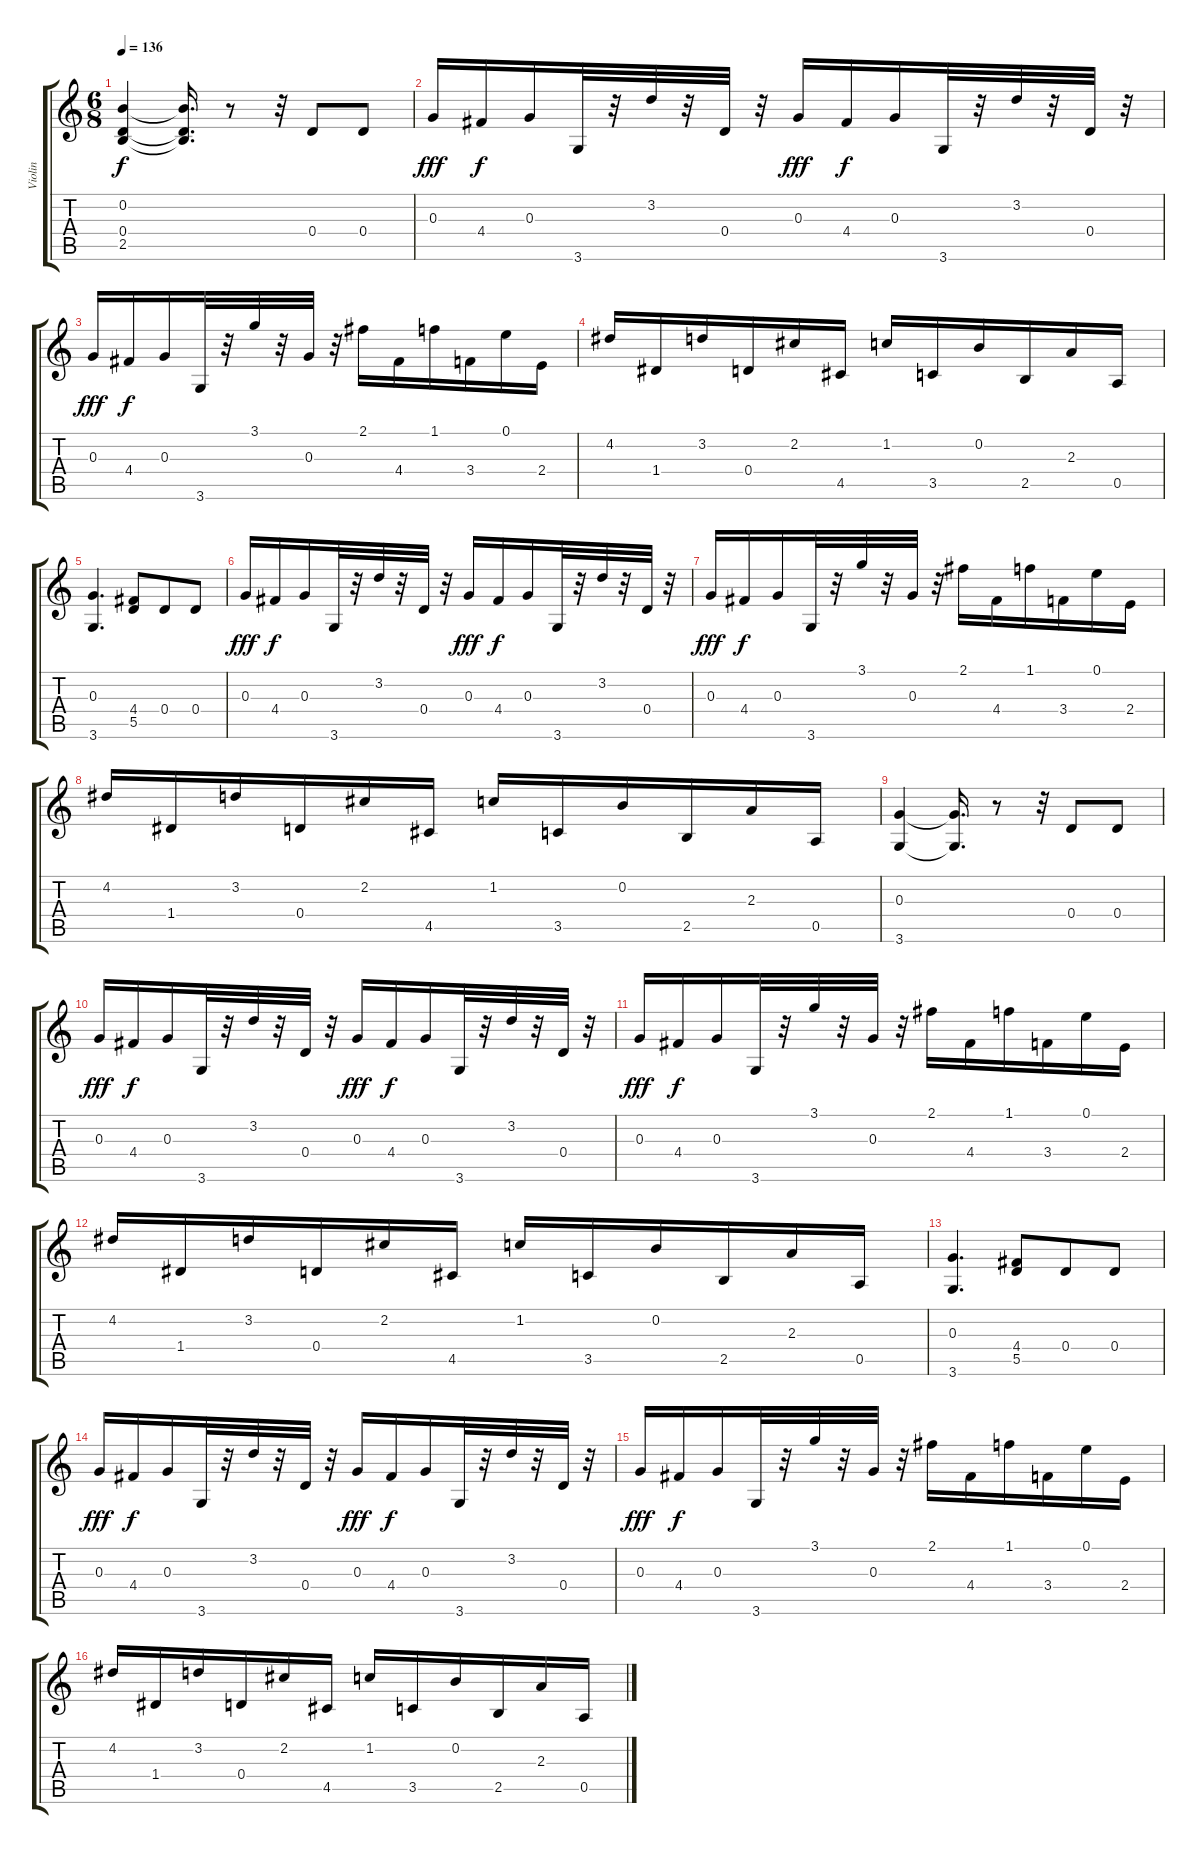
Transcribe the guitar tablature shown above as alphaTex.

\track ("Violin" "Violin") {instrument acousticguitarnylon}
\staff {score tabs}
\tuning (E4 B3 G3 D3 A2 E2) {hide}
\ts (6 8)
\tempo 136
\clef g2
\ks c
(0.2 0.4 2.5).4{dy f} (0.2{t} 0.4{t} 2.5{t}).16{d} r.8 r.32 0.4.8 0.4.8 |
0.3.16{dy fff} 4.4.16{dy f} 0.3.16 3.6.32 r.32 3.2.32 r.32 0.4.32 r.32 0.3.16{dy fff} 4.4.16{dy f} 0.3.16 3.6.32 r.32 3.2.32 r.32 0.4.32 r.32 |
0.3.16{dy fff} 4.4.16{dy f} 0.3.16 3.6.32 r.32 3.1.32 r.32 0.3.32 r.32 2.1.16 4.4.16 1.1.16 3.4.16 0.1.16 2.4.16 |
4.2.16 1.4.16 3.2.16 0.4.16 2.2.16 4.5.16 1.2.16 3.5.16 0.2.16 2.5.16 2.3.16 0.5.16 |
(0.3 3.6).4{d} (4.4 5.5).8 0.4.8 0.4.8 |
0.3.16{dy fff} 4.4.16{dy f} 0.3.16 3.6.32 r.32 3.2.32 r.32 0.4.32 r.32 0.3.16{dy fff} 4.4.16{dy f} 0.3.16 3.6.32 r.32 3.2.32 r.32 0.4.32 r.32 |
0.3.16{dy fff} 4.4.16{dy f} 0.3.16 3.6.32 r.32 3.1.32 r.32 0.3.32 r.32 2.1.16 4.4.16 1.1.16 3.4.16 0.1.16 2.4.16 |
4.2.16 1.4.16 3.2.16 0.4.16 2.2.16 4.5.16 1.2.16 3.5.16 0.2.16 2.5.16 2.3.16 0.5.16 |
(0.3 3.6).4 (0.3{t} 3.6{t}).16{d} r.8 r.32 0.4.8 0.4.8 |
0.3.16{dy fff} 4.4.16{dy f} 0.3.16 3.6.32 r.32 3.2.32 r.32 0.4.32 r.32 0.3.16{dy fff} 4.4.16{dy f} 0.3.16 3.6.32 r.32 3.2.32 r.32 0.4.32 r.32 |
0.3.16{dy fff} 4.4.16{dy f} 0.3.16 3.6.32 r.32 3.1.32 r.32 0.3.32 r.32 2.1.16 4.4.16 1.1.16 3.4.16 0.1.16 2.4.16 |
4.2.16 1.4.16 3.2.16 0.4.16 2.2.16 4.5.16 1.2.16 3.5.16 0.2.16 2.5.16 2.3.16 0.5.16 |
(0.3 3.6).4{d} (4.4 5.5).8 0.4.8 0.4.8 |
0.3.16{dy fff} 4.4.16{dy f} 0.3.16 3.6.32 r.32 3.2.32 r.32 0.4.32 r.32 0.3.16{dy fff} 4.4.16{dy f} 0.3.16 3.6.32 r.32 3.2.32 r.32 0.4.32 r.32 |
0.3.16{dy fff} 4.4.16{dy f} 0.3.16 3.6.32 r.32 3.1.32 r.32 0.3.32 r.32 2.1.16 4.4.16 1.1.16 3.4.16 0.1.16 2.4.16 |
4.2.16 1.4.16 3.2.16 0.4.16 2.2.16 4.5.16 1.2.16 3.5.16 0.2.16 2.5.16 2.3.16 0.5.16
